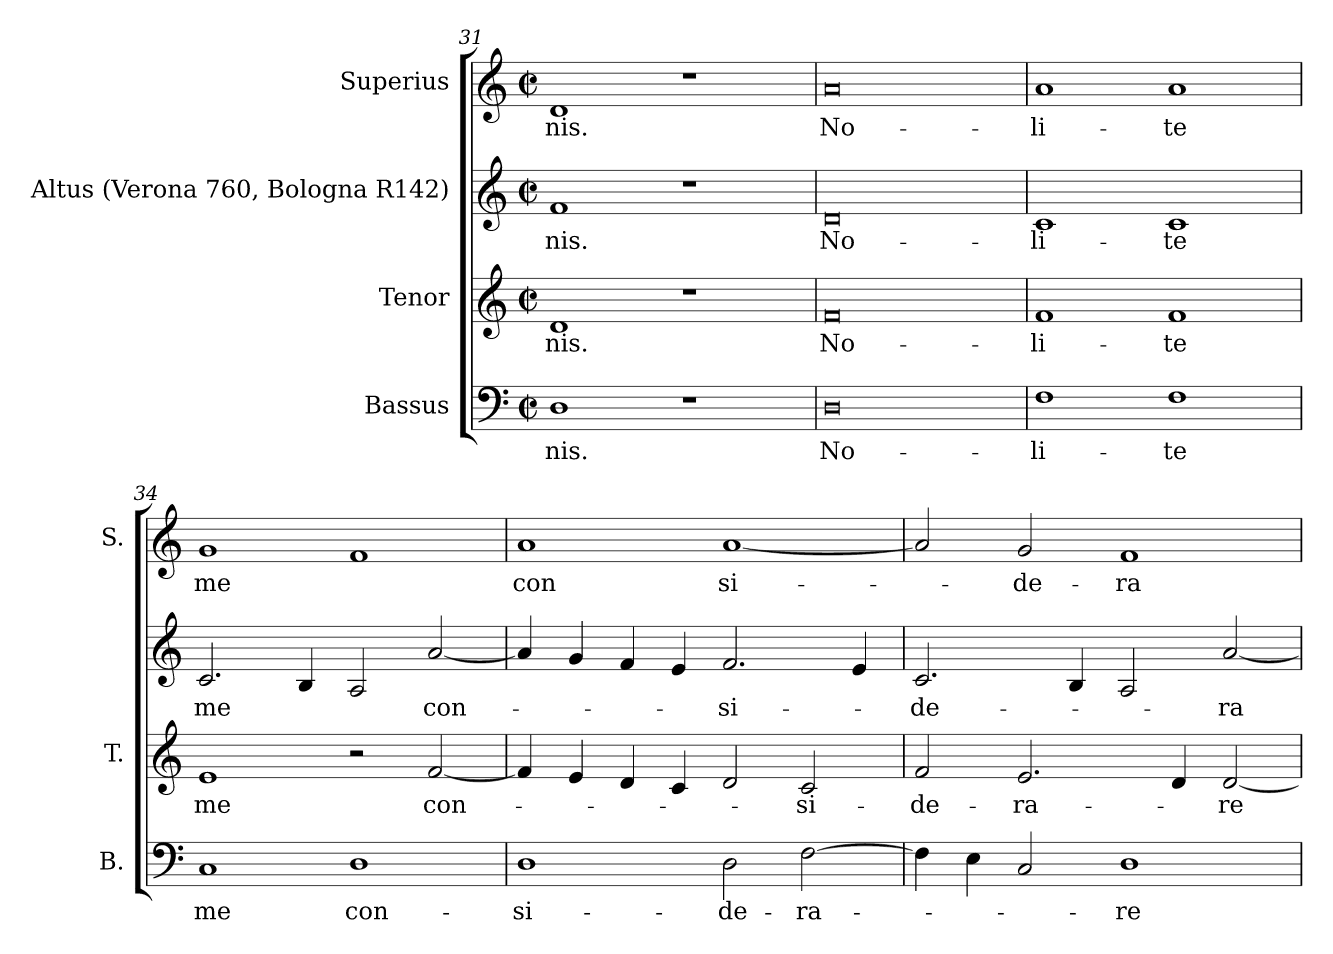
**kern	**text	**kern	**text	**kern	**text	**kern	**text
*part4	*part4	*part3	*part3	*part2	*part2	*part1	*part1
*staff4	*staff4	*staff3	*staff3	*staff2	*staff2	*staff1	*staff1
*I"Bassus	*	*I"Tenor	*	*I"Altus (Verona 760,  Bologna R142)	*	*I"Superius	*
*I'B.	*	*I'T.	*	*	*	*I'S.	*
*clefF4	*	*clefG2	*	*clefG2	*	*clefG2	*
*k[]	*	*k[]	*	*k[]	*	*k[]	*
*C:	*	*C:	*	*C:	*	*C:	*
*M2/2	*	*M2/2	*	*M2/2	*	*M2/2	*
*met(c|)	*	*met(c|)	*	*met(c|)	*	*met(c|)	*
=31	=31	=31	=31	=31	=31	=31	=31
!	!LO:LY:b:color=#000000	!	!	!	!	!	!
!	!	!	!LO:LY:b:color=#000000	!	!	!	!
!	!	!	!	!	!LO:LY:b:color=#000000	!	!
!	!	!	!	!	!	!	!LO:LY:b:color=#000000
1Di	-nis.	1di	-nis.	1fi	-nis.	1di	-nis.
1r	.	1r	.	1r	.	1r	.
=32	=32	=32	=32	=32	=32	=32	=32
!	!LO:LY:b:color=#000000	!	!	!	!	!	!
!	!	!	!LO:LY:b:color=#000000	!	!	!	!
!	!	!	!	!	!LO:LY:b:color=#000000	!	!
!	!	!	!	!	!	!	!LO:LY:b:color=#000000
0Di	No-	0fi	No-	0di	No-	0ai	No-
=33	=33	=33	=33	=33	=33	=33	=33
!	!LO:LY:b:color=#000000	!	!	!	!	!	!
!	!	!	!LO:LY:b:color=#000000	!	!	!	!
!	!	!	!	!	!LO:LY:b:color=#000000	!	!
!	!	!	!	!	!	!	!LO:LY:b:color=#000000
1Fi	-li-	1fi	-li-	1ci	-li-	1ai	-li-
!	!LO:LY:b:color=#000000	!	!	!	!	!	!
!	!	!	!LO:LY:b:color=#000000	!	!	!	!
!	!	!	!	!	!LO:LY:b:color=#000000	!	!
!	!	!	!	!	!	!	!LO:LY:b:color=#000000
1Fi	-te	1fi	-te	1ci	-te	1ai	-te
=34	=34	=34	=34	=34	=34	=34	=34
!	!LO:LY:b:color=#000000	!	!	!	!	!	!
!	!	!	!LO:LY:b:color=#000000	!	!	!	!
!	!	!	!	!	!LO:LY:b:color=#000000	!	!
!	!	!	!	!	!	!	!LO:LY:b:color=#000000
1Ci	me	1ei	me	2.ci/	me	1gi	me
.	.	.	.	4Bi/	.	.	.
!	!LO:LY:b:color=#000000	!	!	!	!	!	!
1Di	con-	2r	.	2Ai/	.	1fi	.
!	!	!	!LO:LY:b:color=#000000	!	!	!	!
!	!	!	!	!	!LO:LY:b:color=#000000	!	!
.	.	[<2fi/	con-	[<2ai/	con-	.	.
!!LO:LB:g=z
=35	=35	=35	=35	=35	=35	=35	=35
!	!LO:LY:b:color=#000000	!	!	!	!	!	!
!	!	!	!	!	!	!	!LO:LY:b:color=#000000
1Di	-si-	4fi/]	.	4ai/]	.	1ai	con
.	.	4ei/	.	4gi/	.	.	.
.	.	4di/	.	4fi/	.	.	.
.	.	4ci/	.	4ei/	.	.	.
!	!LO:LY:b:color=#000000	!	!	!	!	!	!
!	!	!	!	!	!LO:LY:b:color=#000000	!	!
!	!	!	!	!	!	!	!LO:LY:b:color=#000000
2Di\	-de-	2di/	.	2.fi/	-si-	[<1ai	si-
!	!LO:LY:b:color=#000000	!	!	!	!	!	!
!	!	!	!LO:LY:b:color=#000000	!	!	!	!
[>2Fi\	-ra-	2ci/	-si-	.	.	.	.
.	.	.	.	4ei/	.	.	.
=36	=36	=36	=36	=36	=36	=36	=36
!	!	!	!LO:LY:b:color=#000000	!	!	!	!
!	!	!	!	!	!LO:LY:b:color=#000000	!	!
4Fi\]	.	2fi/	-de-	2.ci/	-de-	2ai/]	.
4Ei\	.	.	.	.	.	.	.
!	!	!	!LO:LY:b:color=#000000	!	!	!	!
!	!	!	!	!	!	!	!LO:LY:b:color=#000000
2Ci/	.	2.ei/	-ra-	.	.	2gi/	-de-
.	.	.	.	4Bi/	.	.	.
!	!LO:LY:b:color=#000000	!	!	!	!	!	!
!	!	!	!	!	!	!	!LO:LY:b:color=#000000
1Di	-re	.	.	2Ai/	.	1fi	-ra-
.	.	4di/	.	.	.	.	.
!	!	!	!LO:LY:b:color=#000000	!	!	!	!
!	!	!	!	!	!LO:LY:b:color=#000000	!	!
.	.	[<2di/	-re	[<2ai/	-ra-	.	.
=	=	=	=	=	=	=	=
*-	*-	*-	*-	*-	*-	*-	*-
